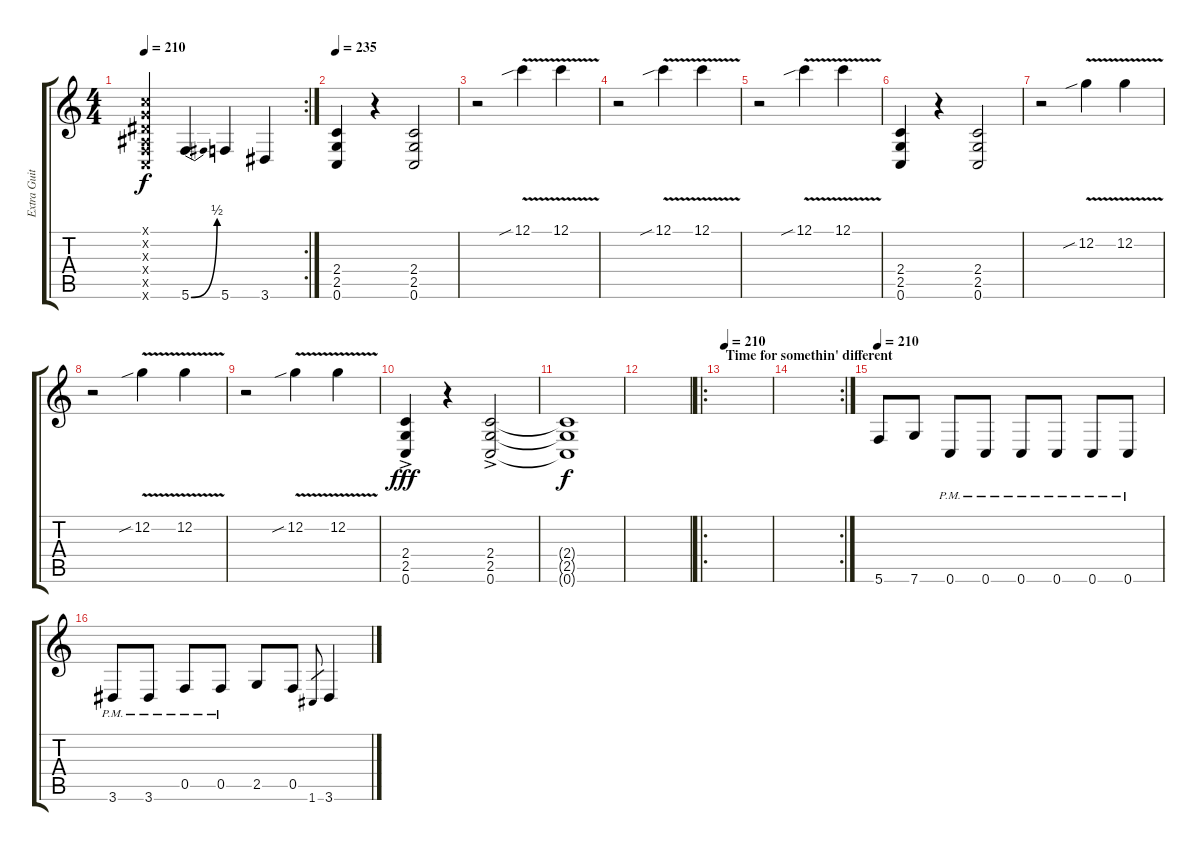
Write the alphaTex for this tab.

\track ("Extra Guitar" "Extra Guit") {instrument distortionguitar}
\staff {score tabs}
\tuning (C4 G3 Eb3 Bb2 F2 C2) {hide}
\rc 2
\ts (4 4)
\tempo 210
\clef g2
\ks c
(0.1{x} 0.2{x} 0.3{x} 0.4{x} 0.5{x} 0.6{x}).4{dy f} 5.6{be (bend 0 0 60 2)}.4 5.6.4 3.6.4 |
\tempo 235
(2.4 2.5 0.6).4 r.4 (2.4 2.5 0.6).2 |
r.2 12.1{v sib}.4 12.1{v}.4 |
r.2 12.1{v sib}.4 12.1{v}.4 |
r.2 12.1{v sib}.4 12.1{v}.4 |
(2.4 2.5 0.6).4 r.4 (2.4 2.5 0.6).2 |
r.2 12.2{v sib}.4 12.2{v}.4 |
r.2 12.2{v sib}.4 12.2{v}.4 |
r.2 12.2{v sib}.4 12.2{v}.4 |
(2.4{ac} 2.5{ac} 0.6{ac}).4{dy fff} r.4 (2.4{ac} 2.5{ac} 0.6{ac}).2 |
(2.4{t} 2.5{t} 0.6{t}).1{dy f} |
|
\ro
\section ("" "Time for somethin' different")
\tempo 210
|
\rc 2
|
\tempo 210
5.6.8 7.6.8 0.6{pm}.8 0.6{pm}.8 0.6{pm}.8 0.6{pm}.8 0.6{pm}.8 0.6{pm}.8 |
3.6{pm}.8 3.6{pm}.8 0.5{pm}.8 0.5{pm}.8 2.5.8 0.5.8 1.6.8{gr} 3.6.4
